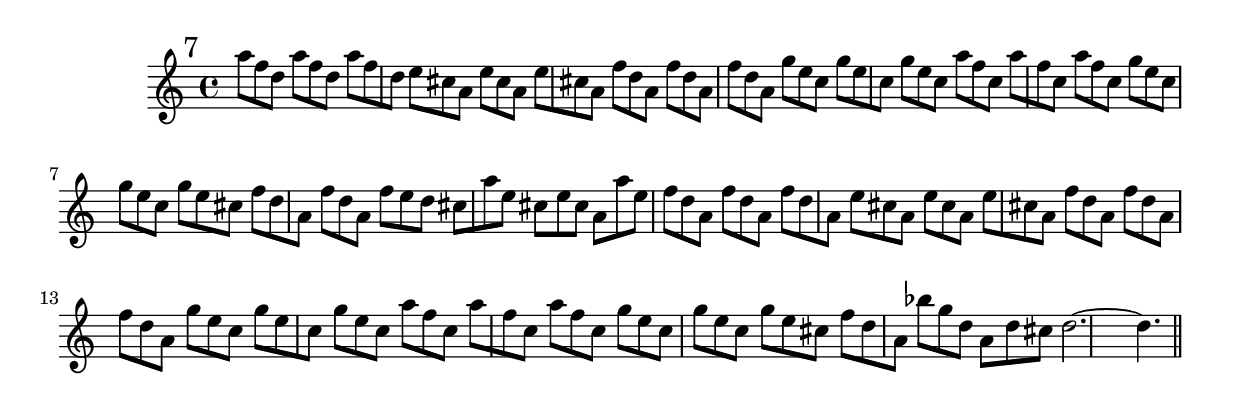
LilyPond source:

\version "2.12.3"
%%  settimo_flauto.ly
%%  Copyright (c) 2011 Benjamin Coudrin <benjamin.coudrin@gmail.com>
%%                All Rights Reserved
%%
%%  Copyleft :
%%  This program is free software. It comes without any warranty, to
%%  the extent permitted by applicable law. You can redistribute it
%%  and/or modify it under the terms of the Do What The Fuck You Want
%%  To Public License, Version 2, as published by Sam Hocevar. See
%%  http://sam.zoy.org/wtfpl/COPYING for more details.

\time 9/8
\relative c'' {
  \mark \markup "7"
  a'8[ f d] a'8[ f d] a'8[ f d]
  e8[ cis a] e'8[ cis a] e'8[ cis a]
  f'8[ d a] f'8[ d a] f'8[ d a]
  g'8[ e c] g'8[ e c] g'8[ e c]
  a'8[ f c] a'8[ f c] a'8[ f c] 
  g'8[ e c] g'8[ e c] g'8[ e cis]
  f8[ d a] f'8[ d a] f'8[ e d]
  cis8[ a' e] cis8[ e cis] a8[ a' e]
  f8[ d a] f'8[ d a] f'8[ d a]
  e'8[ cis a] e'8[ cis a] e'8[ cis a]
  f'8[ d a] f'8[ d a] f'8[ d a]
  g'8[ e c] g'8[ e c] g'8[ e c]
  a'8[ f c] a'8[ f c] a'8[ f c] 
  g'8[ e c] g'8[ e c] g'8[ e cis]
  f8[ d a] bes'8[ g d] a8[ d cis]
  d2.~d4.
  
  \bar "||"
  \break
}